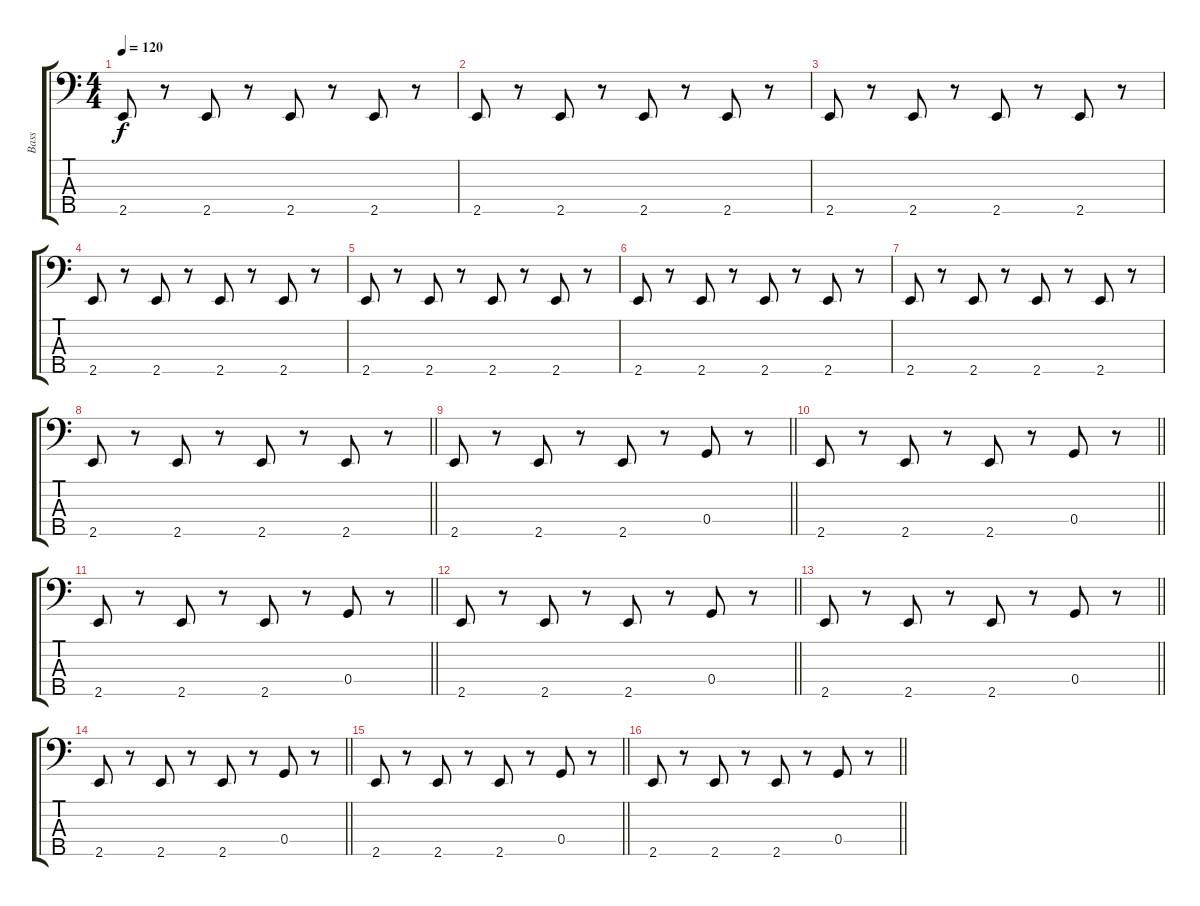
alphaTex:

\track ("Bass" "Bass") {instrument contrabass}
\staff {score tabs}
\tuning (Bb2 F2 C2 G1 D1) {hide}
\ts (4 4)
\section ("" "")
\tempo 120
\clef f4
\ks c
2.5.8{dy f} r.8 2.5.8 r.8 2.5.8 r.8 2.5.8 r.8 |
2.5.8 r.8 2.5.8 r.8 2.5.8 r.8 2.5.8 r.8 |
2.5.8 r.8 2.5.8 r.8 2.5.8 r.8 2.5.8 r.8 |
2.5.8 r.8 2.5.8 r.8 2.5.8 r.8 2.5.8 r.8 |
2.5.8 r.8 2.5.8 r.8 2.5.8 r.8 2.5.8 r.8 |
2.5.8 r.8 2.5.8 r.8 2.5.8 r.8 2.5.8 r.8 |
2.5.8 r.8 2.5.8 r.8 2.5.8 r.8 2.5.8 r.8 |
\barLineRight lightlight
2.5.8 r.8 2.5.8 r.8 2.5.8 r.8 2.5.8 r.8 |
\section ("" "")
\barLineRight lightlight
2.5.8 r.8 2.5.8 r.8 2.5.8 r.8 0.4.8 r.8 |
\barLineRight lightlight
2.5.8 r.8 2.5.8 r.8 2.5.8 r.8 0.4.8 r.8 |
\barLineRight lightlight
2.5.8 r.8 2.5.8 r.8 2.5.8 r.8 0.4.8 r.8 |
\barLineRight lightlight
2.5.8 r.8 2.5.8 r.8 2.5.8 r.8 0.4.8 r.8 |
\barLineRight lightlight
2.5.8 r.8 2.5.8 r.8 2.5.8 r.8 0.4.8 r.8 |
\barLineRight lightlight
2.5.8 r.8 2.5.8 r.8 2.5.8 r.8 0.4.8 r.8 |
\barLineRight lightlight
2.5.8 r.8 2.5.8 r.8 2.5.8 r.8 0.4.8 r.8 |
\barLineRight lightlight
2.5.8 r.8 2.5.8 r.8 2.5.8 r.8 0.4.8 r.8
